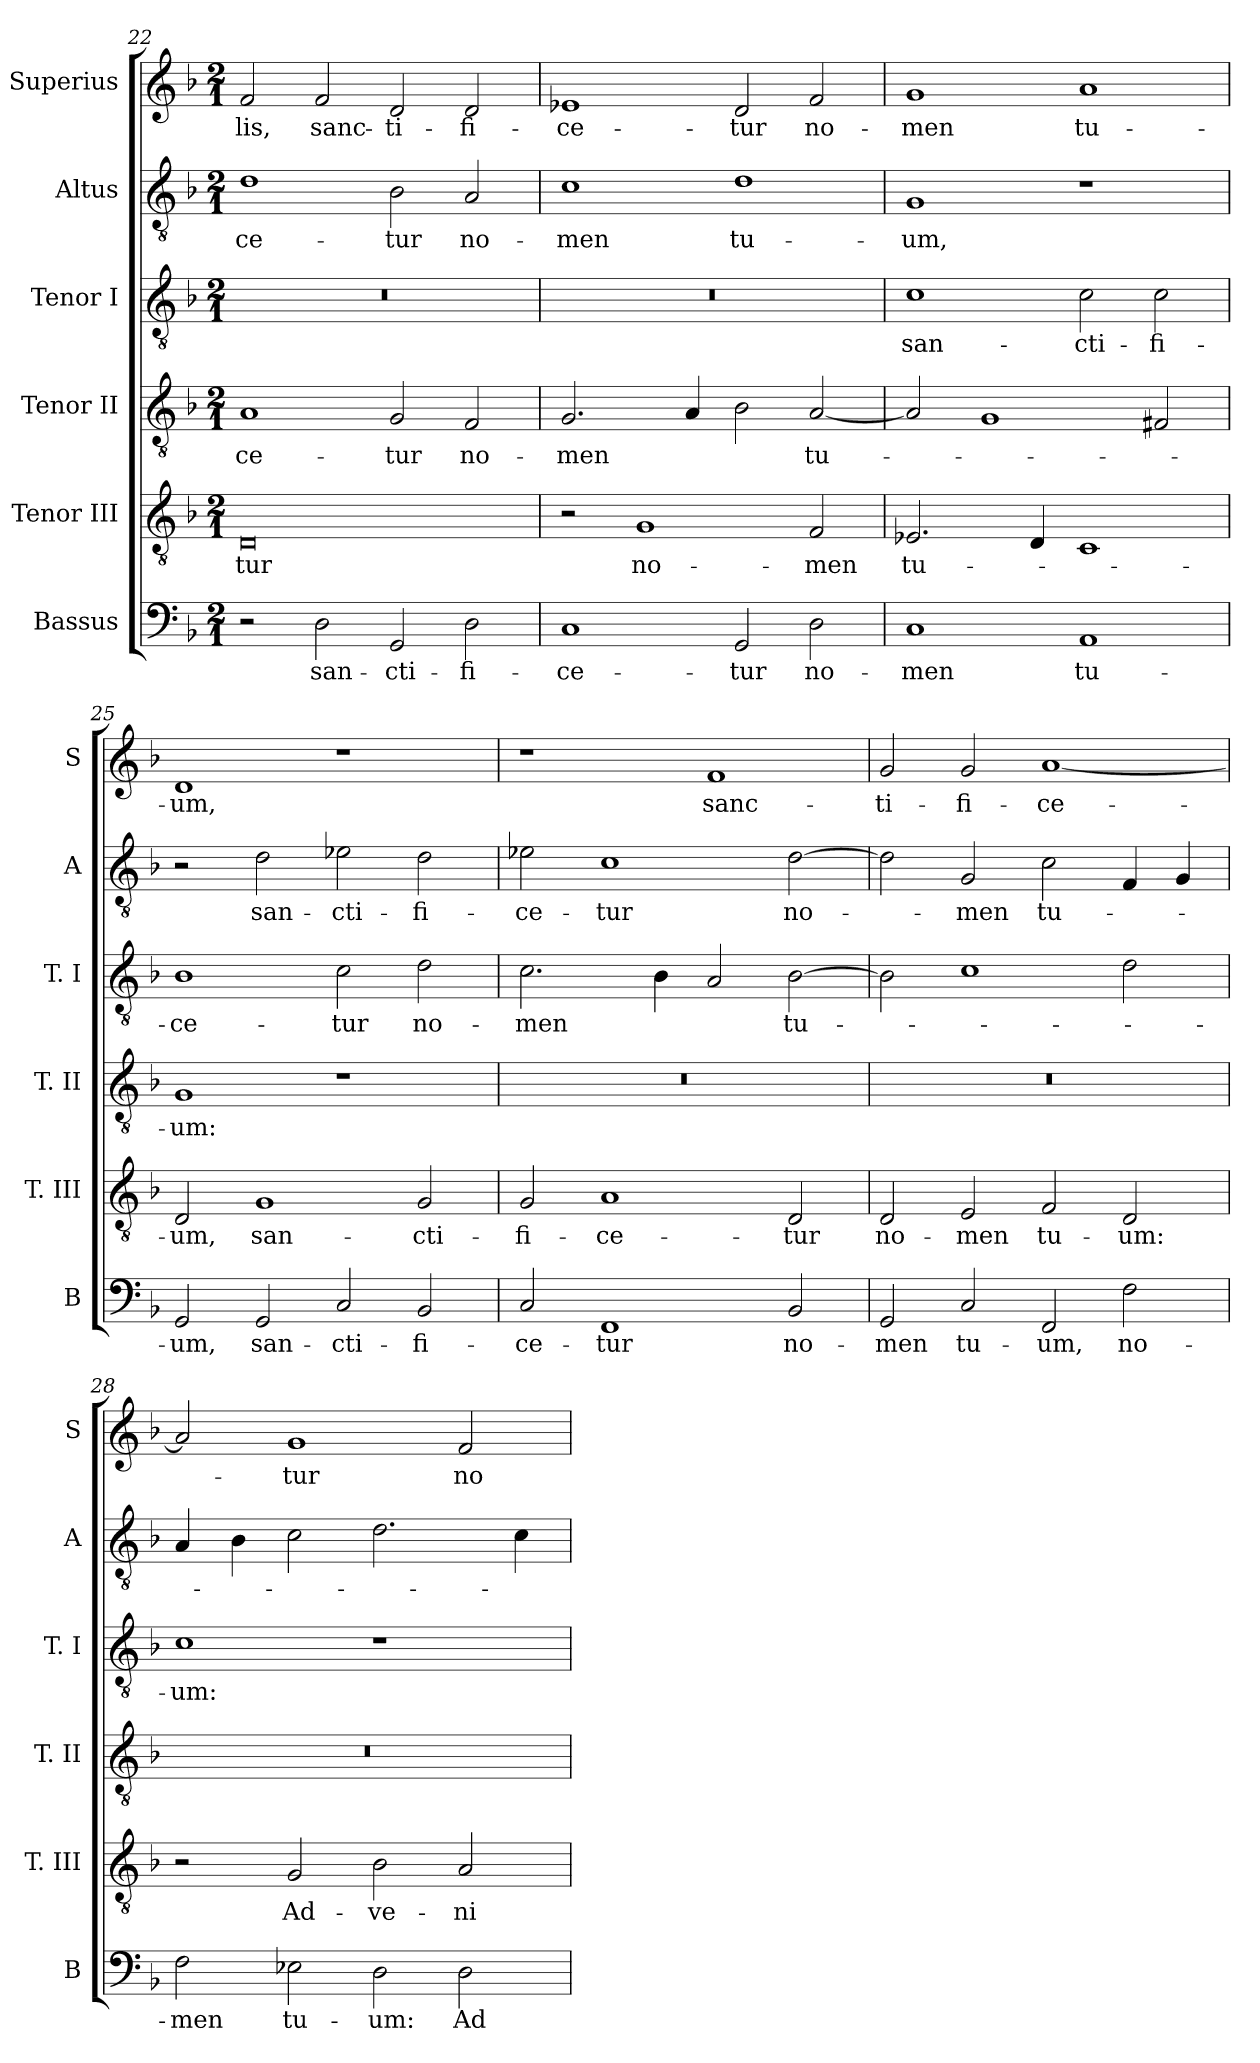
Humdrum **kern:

**kern	**text	**kern	**text	**kern	**text	**kern	**text	**kern	**text	**kern	**text
*part6	*part6	*part5	*part5	*part4	*part4	*part3	*part3	*part2	*part2	*part1	*part1
*staff6	*staff6	*staff5	*staff5	*staff4	*staff4	*staff3	*staff3	*staff2	*staff2	*staff1	*staff1
*I"Bassus	*	*I"Tenor III	*	*I"Tenor II	*	*I"Tenor I	*	*I"Altus	*	*I"Superius	*
*I'B	*	*I'T. III	*	*I'T. II	*	*I'T. I	*	*I'A	*	*I'S	*
*clefF4	*	*clefGv2	*	*clefGv2	*	*clefGv2	*	*clefGv2	*	*clefG2	*
*k[b-]	*	*k[b-]	*	*k[b-]	*	*k[b-]	*	*k[b-]	*	*k[b-]	*
*F:	*	*F:	*	*F:	*	*F:	*	*F:	*	*F:	*
*M2/1	*	*M2/1	*	*M2/1	*	*M2/1	*	*M2/1	*	*M2/1	*
=22	=22	=22	=22	=22	=22	=22	=22	=22	=22	=22	=22
2r	.	0D	-tur	1A	-ce-	0r	.	1d	-ce-	2f	-lis,
2D	san-	.	.	.	.	.	.	.	.	2f	sanc-
2GG	-cti-	.	.	2G	-tur	.	.	2B-	-tur	2d	-ti-
2D	-fi-	.	.	2F	no-	.	.	2A	no-	2d	-fi-
=23	=23	=23	=23	=23	=23	=23	=23	=23	=23	=23	=23
1C	-ce-	2r	.	2.G	-men	0r	.	1c	-men	1e-X	-ce-
.	.	1G	no-	.	.	.	.	.	.	.	.
.	.	.	.	4A	.	.	.	.	.	.	.
2GG	-tur	.	.	2B-	.	.	.	1d	tu-	2d	-tur
2D	no-	2F	-men	[2A	tu-	.	.	.	.	2f	no-
=24	=24	=24	=24	=24	=24	=24	=24	=24	=24	=24	=24
1C	-men	2.E-X	tu-	2A]	.	1c	san-	1G	-um,	1g	-men
.	.	.	.	1G	.	.	.	.	.	.	.
.	.	4D	.	.	.	.	.	.	.	.	.
1AA	tu-	1C	.	.	.	2c	-cti-	1r	.	1a	tu-
.	.	.	.	2F#X	.	2c	-fi-	.	.	.	.
=25	=25	=25	=25	=25	=25	=25	=25	=25	=25	=25	=25
2GG	-um,	2D	-um,	1G	-um:	1B-	-ce-	2r	.	1d	-um,
2GG	san-	1G	san-	.	.	.	.	2d	san-	.	.
2C	-cti-	.	.	1r	.	2c	-tur	2e-X	-cti-	1r	.
2BB-	-fi-	2G	-cti-	.	.	2d	no-	2d	-fi-	.	.
=26	=26	=26	=26	=26	=26	=26	=26	=26	=26	=26	=26
2C	-ce-	2G	-fi-	0r	.	2.c	-men	2e-X	-ce-	1r	.
1FF	-tur	1A	-ce-	.	.	.	.	1c	-tur	.	.
.	.	.	.	.	.	4B-	.	.	.	.	.
.	.	.	.	.	.	2A	.	.	.	1f	sanc-
2BB-	no-	2D	-tur	.	.	[2B-	tu-	[2d	no-	.	.
=27	=27	=27	=27	=27	=27	=27	=27	=27	=27	=27	=27
2GG	-men	2D	no-	0r	.	2B-]	.	2d]	.	2g	-ti-
2C	tu-	2E	-men	.	.	1c	.	2G	-men	2g	-fi-
2FF	-um,	2F	tu-	.	.	.	.	2c	tu-	[1a	-ce-
2F	no-	2D	-um:	.	.	2d	.	4F	.	.	.
.	.	.	.	.	.	.	.	4G	.	.	.
=28	=28	=28	=28	=28	=28	=28	=28	=28	=28	=28	=28
2F	-men	2r	.	0r	.	1c	-um:	4A	.	2a]	.
.	.	.	.	.	.	.	.	4B-	.	.	.
2E-X	tu-	2G	Ad-	.	.	.	.	2c	.	1g	-tur
2D	-um:	2B-	-ve-	.	.	1r	.	2.d	.	.	.
2D	Ad-	2A	-ni-	.	.	.	.	.	.	2f	no-
.	.	.	.	.	.	.	.	4c	.	.	.
=	=	=	=	=	=	=	=	=	=	=	=
*-	*-	*-	*-	*-	*-	*-	*-	*-	*-	*-	*-
